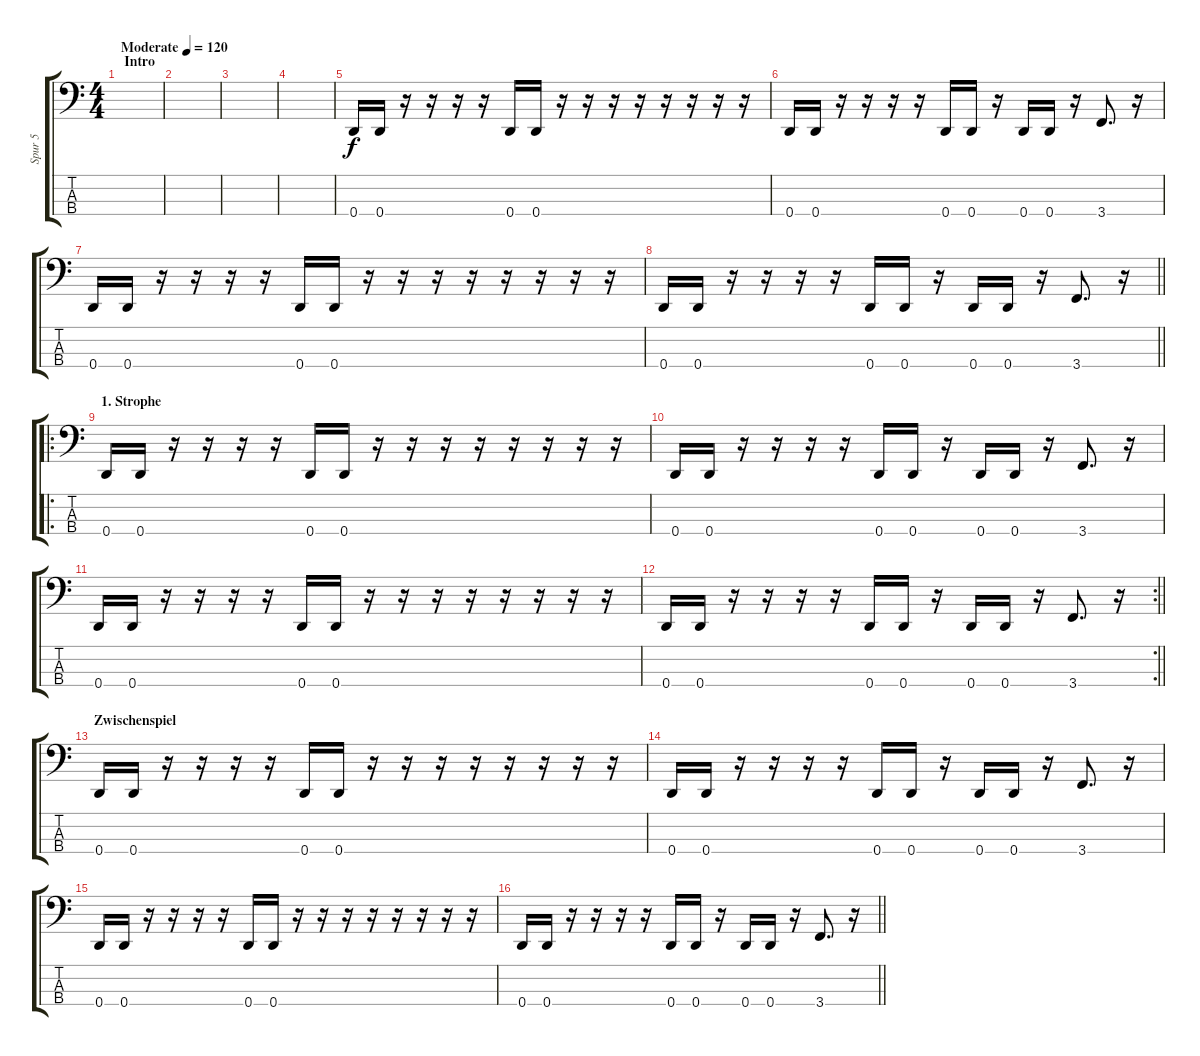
\track ("Spur 5" "Spur 5") {instrument electricbassfinger}
\staff {score tabs}
\tuning (G2 D2 A1 D1) {hide}
\ts (4 4)
\section ("" " Intro")
\tempo (120 "Moderate")
\clef f4
\ks c
|
|
|
|
0.4.16 0.4.16 r.16 r.16 r.16 r.16 0.4.16 0.4.16 r.16 r.16 r.16 r.16 r.16 r.16 r.16 r.16 |
0.4.16 0.4.16 r.16 r.16 r.16 r.16 0.4.16 0.4.16 r.16 0.4.16 0.4.16 r.16 3.4.8{d} r.16 |
0.4.16 0.4.16 r.16 r.16 r.16 r.16 0.4.16 0.4.16 r.16 r.16 r.16 r.16 r.16 r.16 r.16 r.16 |
\barLineRight lightlight
0.4.16 0.4.16 r.16 r.16 r.16 r.16 0.4.16 0.4.16 r.16 0.4.16 0.4.16 r.16 3.4.8{d} r.16 |
\ro
\section ("" "1. Strophe")
0.4.16 0.4.16 r.16 r.16 r.16 r.16 0.4.16 0.4.16 r.16 r.16 r.16 r.16 r.16 r.16 r.16 r.16 |
0.4.16 0.4.16 r.16 r.16 r.16 r.16 0.4.16 0.4.16 r.16 0.4.16 0.4.16 r.16 3.4.8{d} r.16 |
0.4.16 0.4.16 r.16 r.16 r.16 r.16 0.4.16 0.4.16 r.16 r.16 r.16 r.16 r.16 r.16 r.16 r.16 |
\rc 2
\barLineRight lightlight
0.4.16 0.4.16 r.16 r.16 r.16 r.16 0.4.16 0.4.16 r.16 0.4.16 0.4.16 r.16 3.4.8{d} r.16 |
\section ("" "Zwischenspiel")
0.4.16 0.4.16 r.16 r.16 r.16 r.16 0.4.16 0.4.16 r.16 r.16 r.16 r.16 r.16 r.16 r.16 r.16 |
0.4.16 0.4.16 r.16 r.16 r.16 r.16 0.4.16 0.4.16 r.16 0.4.16 0.4.16 r.16 3.4.8{d} r.16 |
0.4.16 0.4.16 r.16 r.16 r.16 r.16 0.4.16 0.4.16 r.16 r.16 r.16 r.16 r.16 r.16 r.16 r.16 |
\barLineRight lightlight
0.4.16 0.4.16 r.16 r.16 r.16 r.16 0.4.16 0.4.16 r.16 0.4.16 0.4.16 r.16 3.4.8{d} r.16
